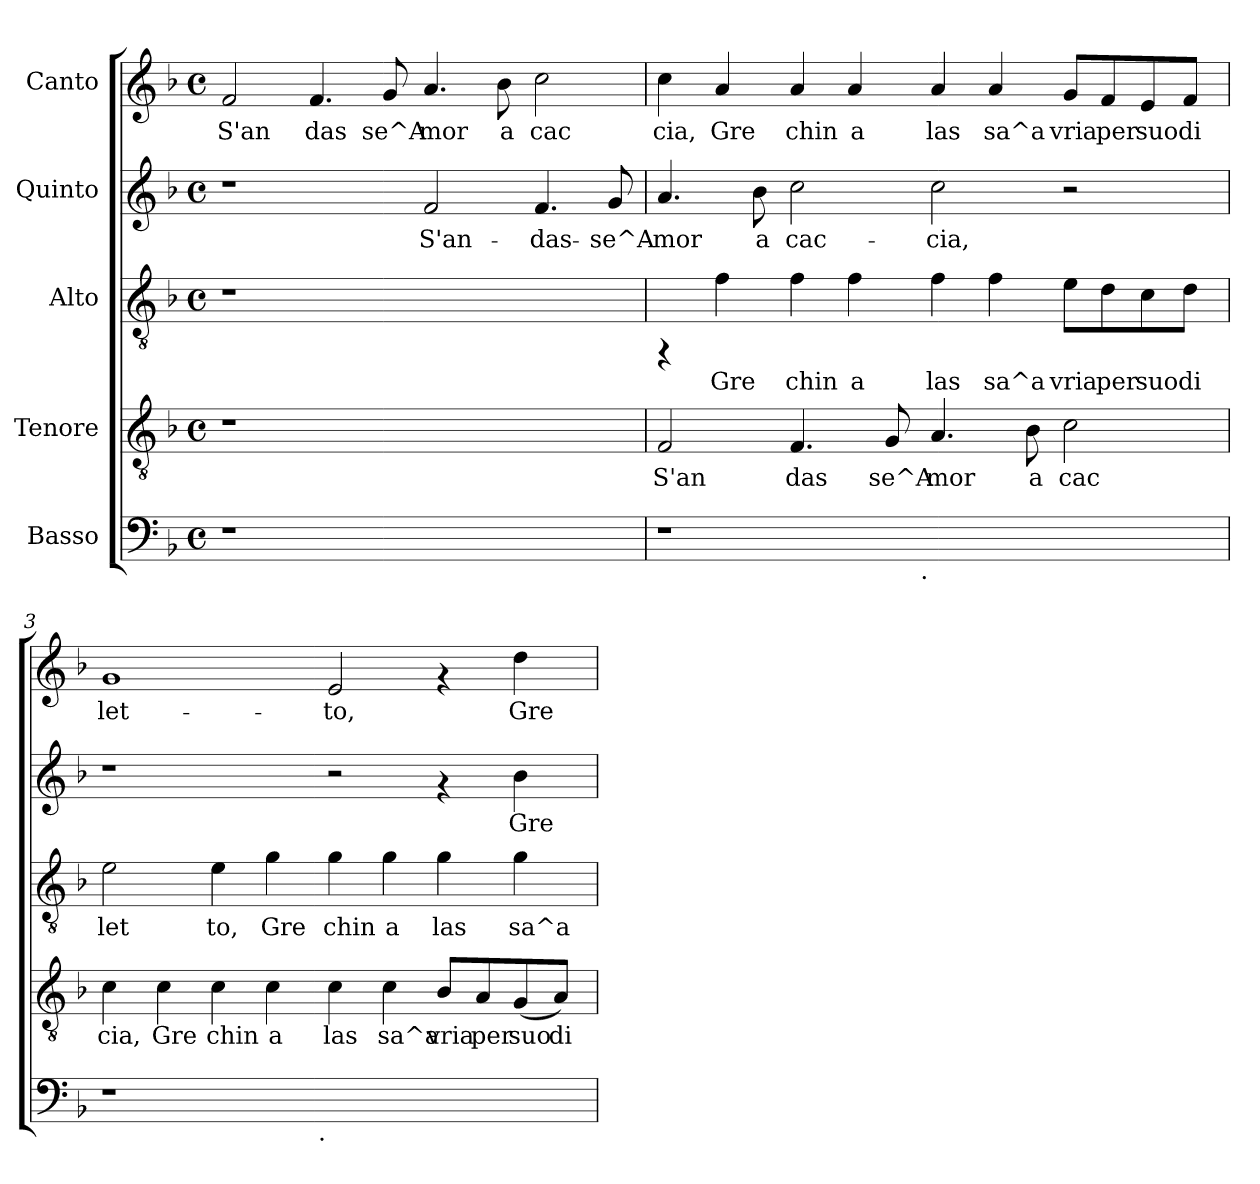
**kern	**kern	**text	**kern	**text	**kern	**text	**kern	**text
*part5	*part4	*part4	*part3	*part3	*part2	*part2	*part1	*part1
*staff5	*staff4	*staff4	*staff3	*staff3	*staff2	*staff2	*staff1	*staff1
*I"Basso	*I"Tenore	*	*I"Alto	*	*I"Quinto	*	*I"Canto	*
!!LO:PB:g=z
*stria5	*stria5	*	*stria5	*	*stria5	*	*stria5	*
*clefF4	*clefGv2	*	*clefGv2	*	*clefG2	*	*clefG2	*
*k[b-]	*k[b-]	*	*k[b-]	*	*k[b-]	*	*k[b-]	*
*F:	*F:	*	*F:	*	*F:	*	*F:	*
*M4/4	*M4/4	*	*M4/4	*	*M4/4	*	*M4/4	*
*met(c)	*met(c)	*	*met(c)	*	*met(c)	*	*met(c)	*
=1	=1	=1	=1	=1	=1	=1	=1	=1
!	!	!	!	!	!	!	!	!LO:LY:b:cj
1r	1r	.	1r	.	1r	.	2f/	S'an
!	!	!	!	!	!	!	!	!LO:LY:b:cj
.	.	.	.	.	.	.	4.f/	das
!	!	!	!	!	!	!	!	!LO:LY:b:cj
.	.	.	.	.	.	.	8g/	se^A
!	!	!	!	!	!	!LO:LY:b:cj	!	!LO:LY:b:cj
1ryy	1ryy	.	1ryy	.	2f/	S'an-	4.a/	mor
!	!	!	!	!	!	!	!	!LO:LY:b:cj
.	.	.	.	.	.	.	8b-\	a
!	!	!	!	!	!	!LO:LY:b:cj	!	!LO:LY:b:cj
.	.	.	.	.	4.f/	-das-	2cc\	cac
!	!	!	!	!	!	!LO:LY:b:cj	!	!
.	.	.	.	.	8g/	-se^A-	.	.
=2	=2	=2	=2	=2	=2	=2	=2	=2
!	!	!LO:LY:b:cj	!	!	!	!LO:LY:b:cj	!	!LO:LY:b:cj
*^	*	*	*	*	*	*	*	*
1r	2ryy	2F/	S'an	4rFF	.	4.a/	-mor	4cc\	cia,
!	!	!	!	!	!LO:LY:b:cj	!	!	!	!LO:LY:b:cj
.	.	.	.	4f\	Gre	.	.	4a/	Gre
!	!	!	!	!	!	!	!LO:LY:b:cj	!	!
.	.	.	.	.	.	8b-\	a	.	.
!	!	!	!LO:LY:b:cj	!	!LO:LY:b:cj	!	!LO:LY:b:cj	!	!LO:LY:b:cj
.	4ryy	4.F/	das	4f\	chin	2cc\	cac-	4a/	chin
!	!	!	!	!	!LO:LY:b:cj	!	!	!	!LO:LY:b:cj
.	8...ryy	.	.	4f\	a	.	.	4a/	a
!	!	!	!LO:LY:b:cj	!	!	!	!	!	!
.	.	8G/	se^A	.	.	.	.	.	.
!	!LO:TX:b:t=.	!	!	!	!	!	!	!	!
.	1ryy	.	.	.	.	.	.	.	.
!	!	!	!LO:LY:b:cj	!	!LO:LY:b:cj	!	!LO:LY:b:cj	!	!LO:LY:b:cj
1ryy	.	4.A/	mor	4f\	las	2cc\	-cia,	4a/	las
!	!	!	!	!	!LO:LY:b:cj	!	!	!	!LO:LY:b:cj
.	.	.	.	4f\	sa^a	.	.	4a/	sa^a
!	!	!	!LO:LY:b:cj	!	!	!	!	!	!
.	.	8B-\	a	.	.	.	.	.	.
!	!	!	!LO:LY:b:cj	!	!LO:LY:b:cj	!	!	!	!LO:LY:b:cj
.	.	2c\	cac	8e\L	vria	2r	.	8g/L	vria
!	!	!	!	!	!LO:LY:b:cj	!	!	!	!LO:LY:b:cj
.	.	.	.	8d\	per	.	.	8f/	per
!	!	!	!	!	!LO:LY:b:cj	!	!	!	!LO:LY:b:cj
.	.	.	.	8c\	suo	.	.	8e/	suo
!	!	!	!	!	!LO:LY:b:cj	!	!	!	!LO:LY:b:cj
.	.	.	.	8d\J	di	.	.	8f/J	di
.	64ryy	.	.	.	.	.	.	.	.
!!LO:LB:g=z
=3	=3	=3	=3	=3	=3	=3	=3	=3	=3
!	!	!	!LO:LY:b:cj	!	!LO:LY:b:cj	!	!	!	!LO:LY:b:cj
1r	2ryy	4c\	cia,	2e\	let	1r	.	1g	let-
!	!	!	!LO:LY:b:cj	!	!	!	!	!	!
.	.	4c\	Gre	.	.	.	.	.	.
!	!	!	!LO:LY:b:cj	!	!LO:LY:b:cj	!	!	!	!
.	4ryy	4c\	chin	4e\	to,	.	.	.	.
!	!	!	!LO:LY:b:cj	!	!LO:LY:b:cj	!	!	!	!
.	8...ryy	4c\	a	4g\	Gre	.	.	.	.
!	!LO:TX:b:t=.	!	!	!	!	!	!	!	!
.	1ryy	.	.	.	.	.	.	.	.
!	!	!	!LO:LY:b:cj	!	!LO:LY:b:cj	!	!	!	!LO:LY:b:cj
1ryy	.	4c\	las	4g\	chin	2r	.	2e/	-to,
!	!	!	!LO:LY:b:cj	!	!LO:LY:b:cj	!	!	!	!
.	.	4c\	sa^a	4g\	a	.	.	.	.
!	!	!	!LO:LY:b:cj	!	!LO:LY:b:cj	!	!	!	!
.	.	8B-/L	vria	4g\	las	4rf	.	4rf	.
!	!	!	!LO:LY:b:cj	!	!	!	!	!	!
.	.	8A/	per	.	.	.	.	.	.
!	!	!	!LO:LY:b:cj	!	!LO:LY:b:cj	!	!LO:LY:b:cj	!	!LO:LY:b:cj
.	.	(>8G/	suo	4g\	sa^a	4b-\	Gre	4dd\	Gre-
!	!	!	!LO:LY:b:cj	!	!	!	!	!	!
.	.	8A/J)	di	.	.	.	.	.	.
.	64ryy	.	.	.	.	.	.	.	.
*v	*v	*	*	*	*	*	*	*	*
=	=	=	=	=	=	=	=	=
*-	*-	*-	*-	*-	*-	*-	*-	*-
